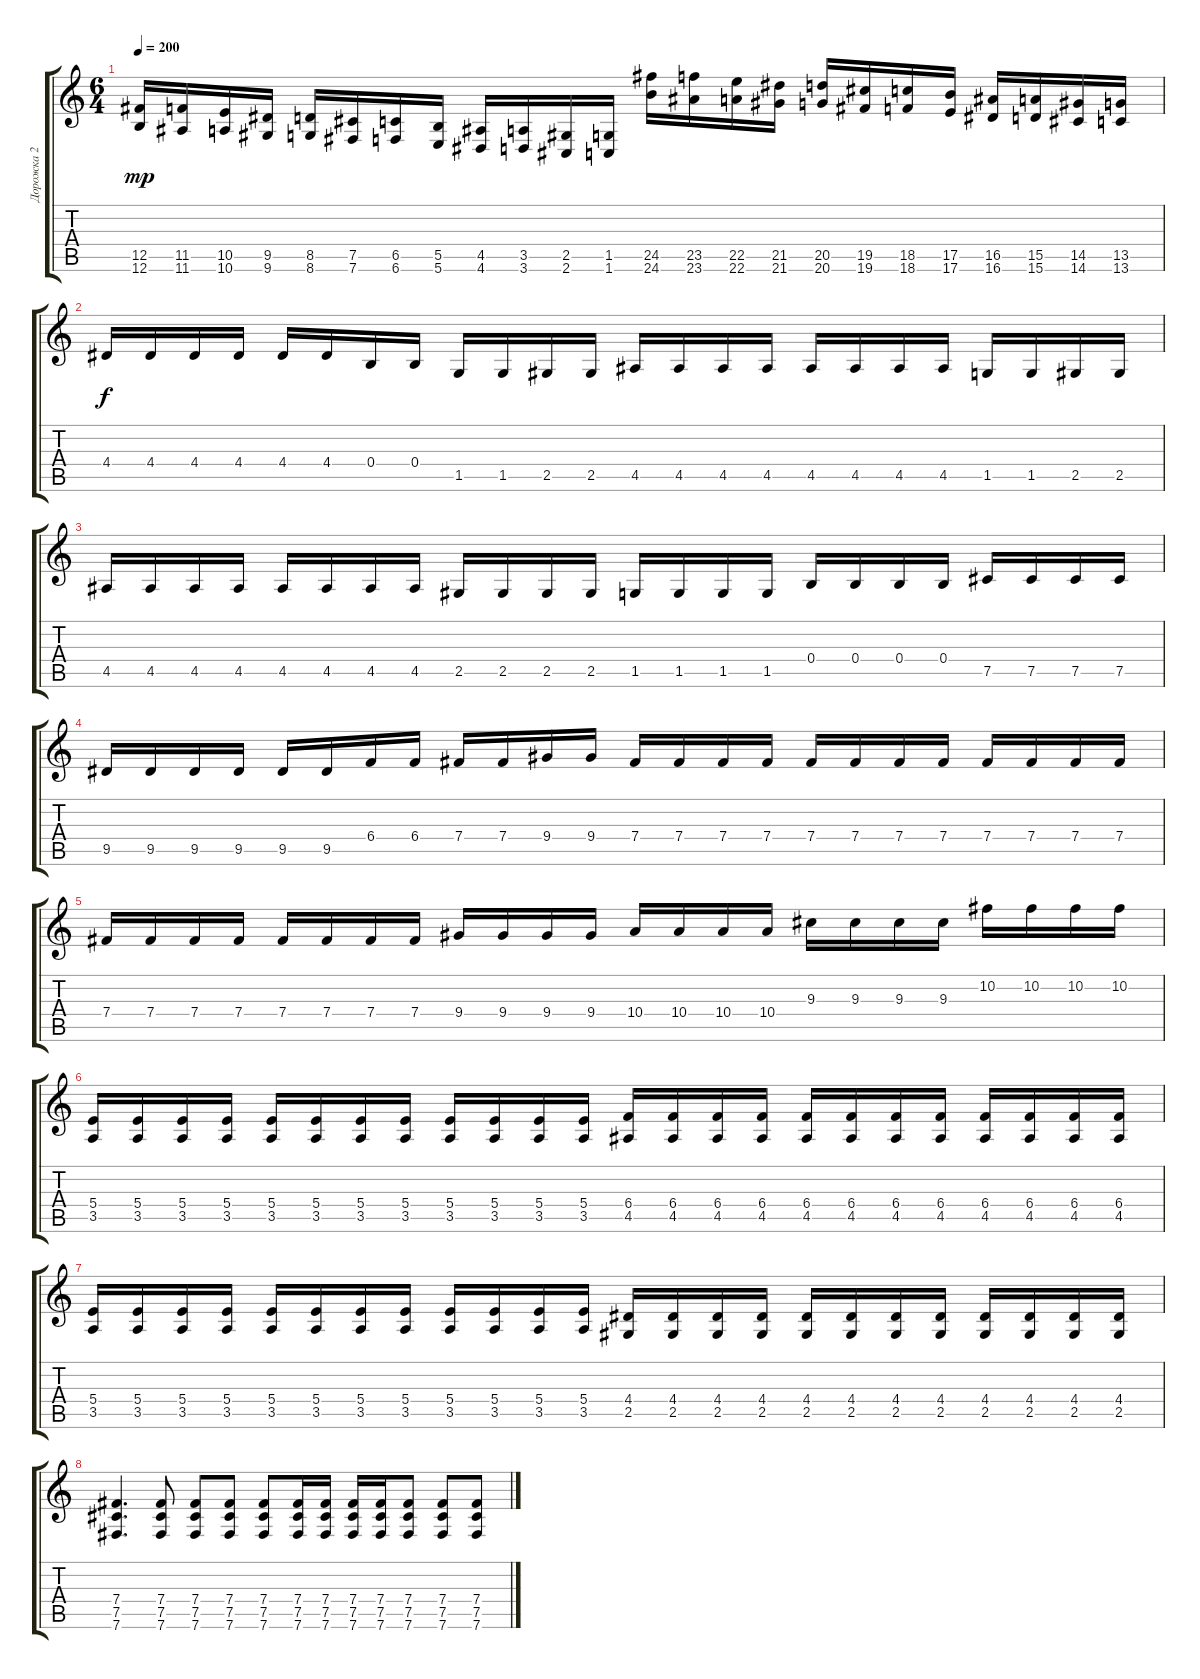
\track ("Дорожка 2" "Дорожка 2") {instrument distortionguitar}
\staff {score tabs}
\tuning (Db4 Ab3 E3 B2 Gb2 B1) {hide}
\ts (6 4)
\tempo 200
\clef g2
\ks c
(12.5 12.6).16{dy mp} (11.5 11.6).16 (10.5 10.6).16 (9.5 9.6).16 (8.5 8.6).16 (7.5 7.6).16 (6.5 6.6).16 (5.5 5.6).16 (4.5 4.6).16 (3.5 3.6).16 (2.5 2.6).16 (1.5 1.6).16 (24.5 24.6).16 (23.5 23.6).16 (22.5 22.6).16 (21.5 21.6).16 (20.5 20.6).16 (19.5 19.6).16 (18.5 18.6).16 (17.5 17.6).16 (16.5 16.6).16 (15.5 15.6).16 (14.5 14.6).16 (13.5 13.6).16 |
4.4.16{dy f} 4.4.16 4.4.16 4.4.16 4.4.16 4.4.16 0.4.16 0.4.16 1.5.16 1.5.16 2.5.16 2.5.16 4.5.16 4.5.16 4.5.16 4.5.16 4.5.16 4.5.16 4.5.16 4.5.16 1.5.16 1.5.16 2.5.16 2.5.16 |
4.5.16 4.5.16 4.5.16 4.5.16 4.5.16 4.5.16 4.5.16 4.5.16 2.5.16 2.5.16 2.5.16 2.5.16 1.5.16 1.5.16 1.5.16 1.5.16 0.4.16 0.4.16 0.4.16 0.4.16 7.5.16 7.5.16 7.5.16 7.5.16 |
9.5.16 9.5.16 9.5.16 9.5.16 9.5.16 9.5.16 6.4.16 6.4.16 7.4.16 7.4.16 9.4.16 9.4.16 7.4.16 7.4.16 7.4.16 7.4.16 7.4.16 7.4.16 7.4.16 7.4.16 7.4.16 7.4.16 7.4.16 7.4.16 |
7.4.16 7.4.16 7.4.16 7.4.16 7.4.16 7.4.16 7.4.16 7.4.16 9.4.16 9.4.16 9.4.16 9.4.16 10.4.16 10.4.16 10.4.16 10.4.16 9.3.16 9.3.16 9.3.16 9.3.16 10.2.16 10.2.16 10.2.16 10.2.16 |
(5.4 3.5).16 (5.4 3.5).16 (5.4 3.5).16 (5.4 3.5).16 (5.4 3.5).16 (5.4 3.5).16 (5.4 3.5).16 (5.4 3.5).16 (5.4 3.5).16 (5.4 3.5).16 (5.4 3.5).16 (5.4 3.5).16 (6.4 4.5).16 (6.4 4.5).16 (6.4 4.5).16 (6.4 4.5).16 (6.4 4.5).16 (6.4 4.5).16 (6.4 4.5).16 (6.4 4.5).16 (6.4 4.5).16 (6.4 4.5).16 (6.4 4.5).16 (6.4 4.5).16 |
(5.4 3.5).16 (5.4 3.5).16 (5.4 3.5).16 (5.4 3.5).16 (5.4 3.5).16 (5.4 3.5).16 (5.4 3.5).16 (5.4 3.5).16 (5.4 3.5).16 (5.4 3.5).16 (5.4 3.5).16 (5.4 3.5).16 (4.4 2.5).16 (4.4 2.5).16 (4.4 2.5).16 (4.4 2.5).16 (4.4 2.5).16 (4.4 2.5).16 (4.4 2.5).16 (4.4 2.5).16 (4.4 2.5).16 (4.4 2.5).16 (4.4 2.5).16 (4.4 2.5).16 |
(7.4 7.5 7.6).4{d} (7.4 7.5 7.6).8 (7.4 7.5 7.6).8 (7.4 7.5 7.6).8 (7.4 7.5 7.6).8 (7.4 7.5 7.6).16 (7.4 7.5 7.6).16 (7.4 7.5 7.6).16 (7.4 7.5 7.6).16 (7.4 7.5 7.6).8 (7.4 7.5 7.6).8 (7.4 7.5 7.6).8
